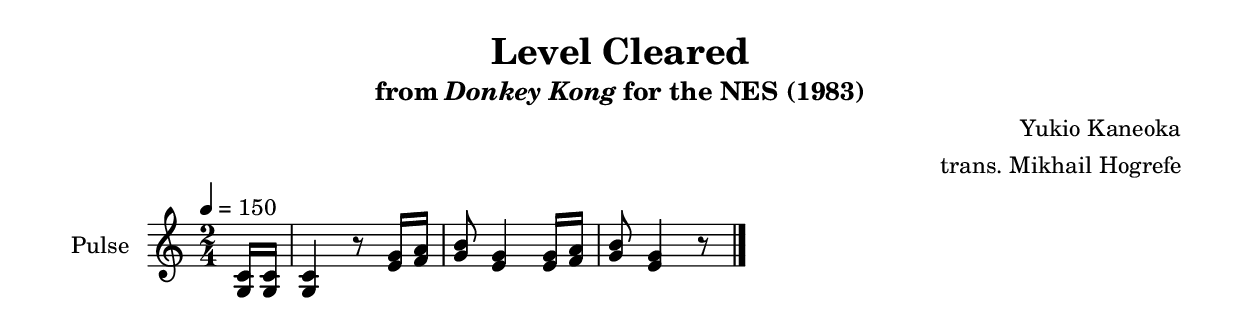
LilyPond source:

\version "2.24.3"

\book {
    \header {
        title = "Level Cleared"
        subtitle = \markup { "from" {\italic "Donkey Kong"} "for the NES (1983)" }
        composer = "Yukio Kaneoka"
        arranger = "trans. Mikhail Hogrefe"
    }

    \score {
        {
            \new Staff \relative c' {
                \set Staff.instrumentName = "Pulse"
                \set Staff.shortInstrumentName = "P."
\key c \major
\time 2/4
\tempo 4 = 150
\partial 8 <g c>16 <g c> |
<g c>4 r8 <e' g>16 <f a> |
<g b>8 <e g>4 <e g>16 <f a> |
<g b>8 <e g>4 r8 |
\bar "|."
            }
        }
        \layout {
            \context {
                \Staff
                \RemoveEmptyStaves
            }
            \context {
                \DrumStaff
                \RemoveEmptyStaves
            }
        }
    }
}
